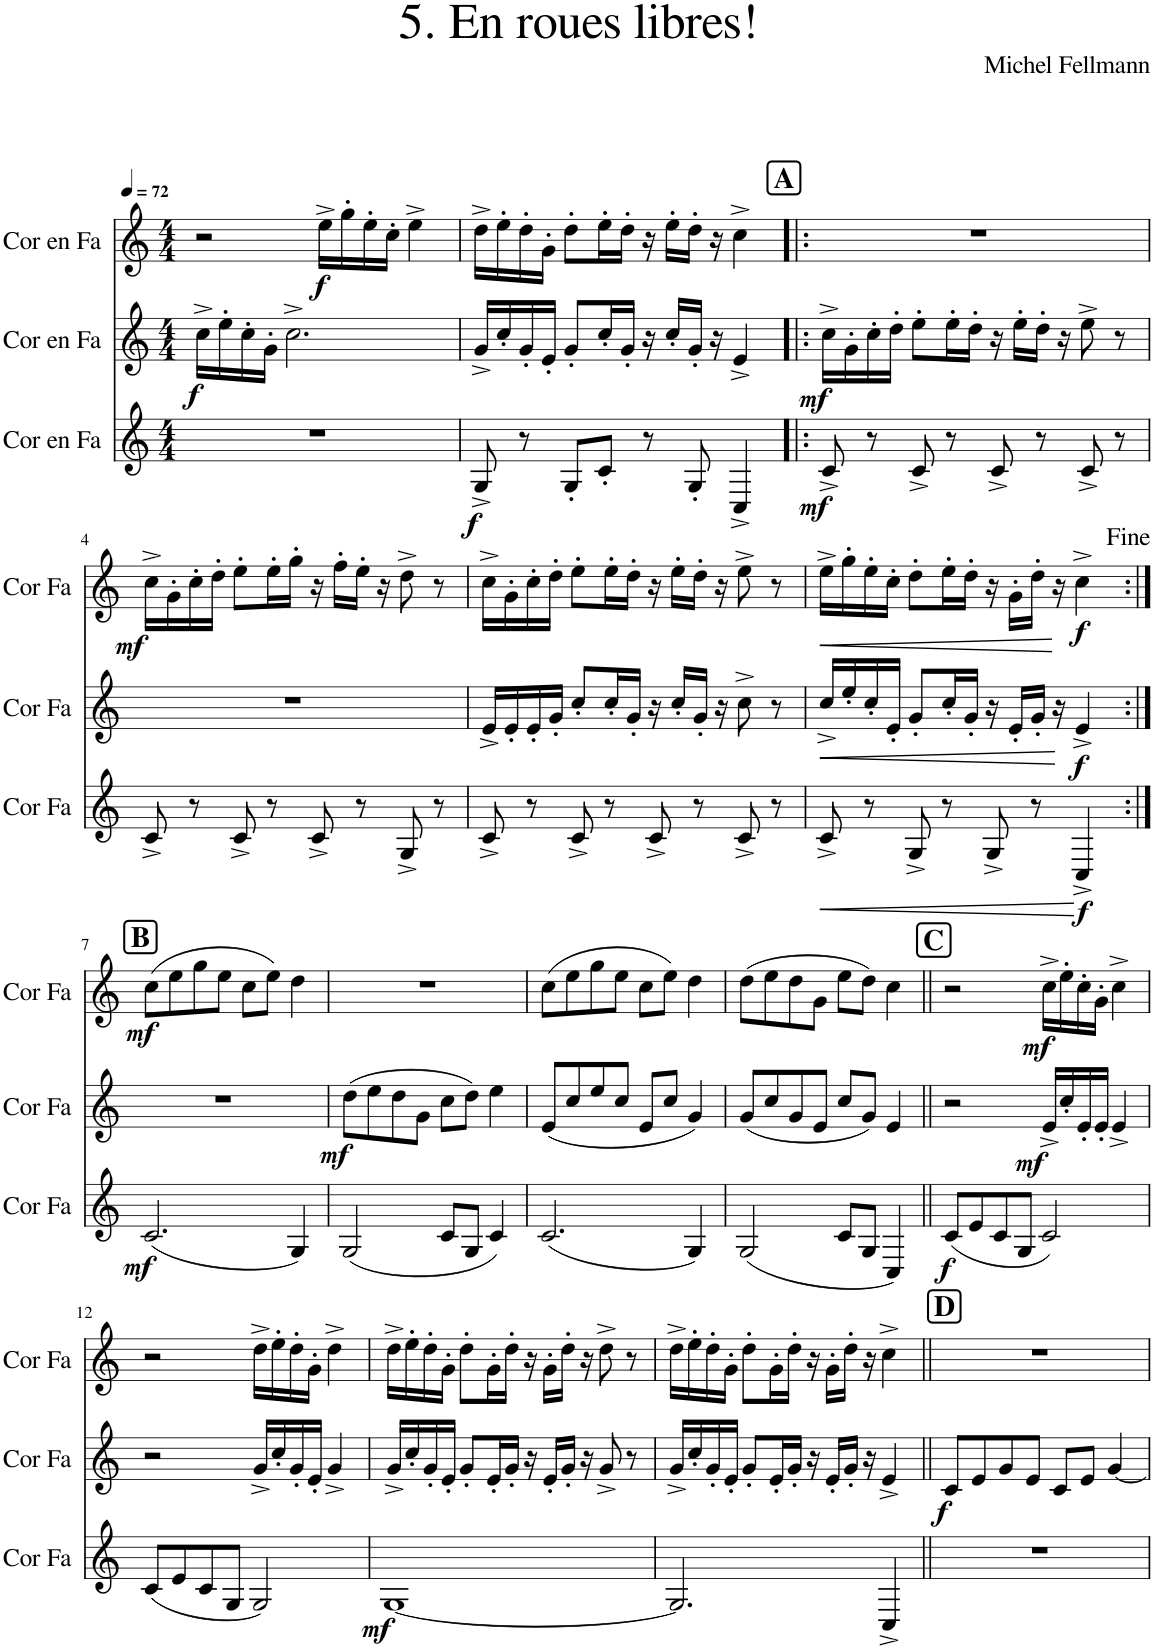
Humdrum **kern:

**kern	**dynam	**kern	**dynam	**kern	**dynam
*part3	*part3	*part2	*part2	*part1	*part1
*staff3	*staff3	*staff2	*staff2	*staff1	*staff1
*I"Cor en Fa	*	*I"Cor en Fa	*	*I"Cor en Fa	*
*I'Cor Fa	*	*I'Cor Fa	*	*I'Cor Fa	*
*clefG2	*	*clefG2	*	*clefG2	*
*Trd4c7	*	*Trd4c7	*	*Trd4c7	*
*k[]	*	*k[]	*	*k[]	*
*M4/4	*	*M4/4	*	*M4/4	*
*MM72	*	*MM72	*	*MM72	*
=1	=1	=1	=1	=1	=1
!	!	!	!LO:DY:b	!	!
1r	.	16cc^\LL	f	2r	.
.	.	16ee'\	.	.	.
.	.	16cc'\	.	.	.
.	.	16g'\JJ	.	.	.
.	.	2.cc^\	.	.	.
!	!	!	!	!	!LO:DY:b
.	.	.	.	16ee^\LL	f
.	.	.	.	16gg'\	.
.	.	.	.	16ee'\	.
.	.	.	.	16cc'\JJ	.
.	.	.	.	4ee^\	.
=2	=2	=2	=2	=2	=2
!	!LO:DY:b	!	!	!	!
8G^/	f	16g^/LL	.	16dd^\LL	.
.	.	16cc'/	.	16ee'\	.
8r	.	16g'/	.	16dd'\	.
.	.	16e'/JJ	.	16g'\JJ	.
8G'/L	.	8g'/L	.	8dd'\L	.
8c'/J	.	16cc'/L	.	16ee'\L	.
.	.	16g'/JJ	.	16dd'\JJ	.
8r	.	16r	.	16r	.
.	.	16cc'/LL	.	16ee'\LL	.
8G'/	.	16g'/JJ	.	16dd'\JJ	.
.	.	16r	.	16r	.
4C^/	.	4e^/	.	4cc^\	.
!!LO:REH:place=s1:a:B:cj:fs=14:t=A
=3!|:	=3!|:	=3!|:	=3!|:	=3!|:	=3!|:
!	!LO:DY:b	!	!LO:DY:b	!	!
8c^/	mf	16cc^\LL	mf	1r	.
.	.	16g'\	.	.	.
8r	.	16cc'\	.	.	.
.	.	16dd'\JJ	.	.	.
8c^/	.	8ee'\L	.	.	.
8r	.	16ee'\L	.	.	.
.	.	16dd'\JJ	.	.	.
8c^/	.	16r	.	.	.
.	.	16ee'\LL	.	.	.
8r	.	16dd'\JJ	.	.	.
.	.	16r	.	.	.
8c^/	.	8ee^\	.	.	.
8r	.	8r	.	.	.
!!LO:LB:g=z
=4	=4	=4	=4	=4	=4
!	!	!	!	!	!LO:DY:b
8c^/	.	1r	.	16cc^\LL	mf
.	.	.	.	16g'\	.
8r	.	.	.	16cc'\	.
.	.	.	.	16dd'\JJ	.
8c^/	.	.	.	8ee'\L	.
8r	.	.	.	16ee'\L	.
.	.	.	.	16gg'\JJ	.
8c^/	.	.	.	16r	.
.	.	.	.	16ff'\LL	.
8r	.	.	.	16ee'\JJ	.
.	.	.	.	16r	.
8G^/	.	.	.	8dd^\	.
8r	.	.	.	8r	.
=5	=5	=5	=5	=5	=5
8c^/	.	16e^/LL	.	16cc^\LL	.
.	.	16e'/	.	16g'\	.
8r	.	16e'/	.	16cc'\	.
.	.	16g'/JJ	.	16dd'\JJ	.
8c^/	.	8cc'/L	.	8ee'\L	.
8r	.	16cc'/L	.	16ee'\L	.
.	.	16g'/JJ	.	16dd'\JJ	.
8c^/	.	16r	.	16r	.
.	.	16cc'/LL	.	16ee'\LL	.
8r	.	16g'/JJ	.	16dd'\JJ	.
.	.	16r	.	16r	.
8c^/	.	8cc^\	.	8ee^\	.
8r	.	8r	.	8r	.
=6	=6	=6	=6	=6	=6
!	!LO:HP:b	!	!LO:HP:b	!	!LO:HP:b
8c^/	<	16cc^/LL	<	16ee^\LL	<
.	.	16ee'/	.	16gg'\	.
8r	.	16cc'/	.	16ee'\	.
.	.	16e'/JJ	.	16cc'\JJ	.
8G^/	.	8g'/L	.	8dd'\L	.
8r	.	16cc'/L	.	16ee'\L	.
.	.	16g'/JJ	.	16dd'\JJ	.
8G^/	.	16r	.	16r	.
.	.	16e'/LL	.	16g'\LL	.
8r	.	16g'/JJ	.	16dd'\JJ	.
.	.	16r	.	16r	.
!	!LO:DY:b	!	!LO:DY:b	!	!LO:DY:b
4C^/	f	4e^/	f	4cc^\	f
.	[	.	[	.	[
!!LO:LB:g=z
!!LO:REH:place=s1:a:B:cj:fs=14:t=B
=7:|!	=7:|!	=7:|!	=7:|!	=7:|!	=7:|!
!	!LO:DY:b	!	!	!	!LO:DY:b
(2.c/	mf	1r	.	(8cc\L	mf
.	.	.	.	8ee\	.
.	.	.	.	8gg\	.
.	.	.	.	8ee\J	.
.	.	.	.	8cc\L	.
.	.	.	.	8ee\J)	.
4G/)	.	.	.	4dd\	.
=8	=8	=8	=8	=8	=8
!	!	!	!LO:DY:b	!	!
(2G/	.	(8dd\L	mf	1r	.
.	.	8ee\	.	.	.
.	.	8dd\	.	.	.
.	.	8g\J	.	.	.
8c/L	.	8cc\L	.	.	.
8G/J	.	8dd\J)	.	.	.
4c/)	.	4ee\	.	.	.
=9	=9	=9	=9	=9	=9
(2.c/	.	(8e/L	.	(8cc\L	.
.	.	8cc/	.	8ee\	.
.	.	8ee/	.	8gg\	.
.	.	8cc/J	.	8ee\J	.
.	.	8e/L	.	8cc\L	.
.	.	8cc/J	.	8ee\J)	.
4G/)	.	4g/)	.	4dd\	.
=10	=10	=10	=10	=10	=10
(2G/	.	(8g/L	.	(8dd\L	.
.	.	8cc/	.	8ee\	.
.	.	8g/	.	8dd\	.
.	.	8e/J	.	8g\J	.
8c/L	.	8cc/L	.	8ee\L	.
8G/J	.	8g/J)	.	8dd\J)	.
4C/)	.	4e/	.	4cc\	.
!!LO:REH:place=s1:a:B:cj:fs=14:t=C
=11||	=11||	=11||	=11||	=11||	=11||
!	!LO:DY:b	!	!	!	!
(8c/L	f	2r	.	2r	.
8e/	.	.	.	.	.
8c/	.	.	.	.	.
8G/J	.	.	.	.	.
!	!	!	!LO:DY:b	!	!LO:DY:b
2c/)	.	16e^/LL	mf	16cc^\LL	mf
.	.	16cc'/	.	16ee'\	.
.	.	16e'/	.	16cc'\	.
.	.	16e'/JJ	.	16g'\JJ	.
.	.	4e^/	.	4cc^\	.
!!LO:LB:g=z
=12	=12	=12	=12	=12	=12
(8c/L	.	2r	.	2r	.
8e/	.	.	.	.	.
8c/	.	.	.	.	.
8G/J	.	.	.	.	.
2G/)	.	16g^/LL	.	16dd^\LL	.
.	.	16cc'/	.	16ee'\	.
.	.	16g'/	.	16dd'\	.
.	.	16e'/JJ	.	16g'\JJ	.
.	.	4g^/	.	4dd^\	.
=13	=13	=13	=13	=13	=13
!	!LO:DY:b	!	!	!	!
[1G	mf	16g^/LL	.	16dd^\LL	.
.	.	16cc'/	.	16ee'\	.
.	.	16g'/	.	16dd'\	.
.	.	16e'/JJ	.	16g'\JJ	.
.	.	8g'/L	.	8dd'\L	.
.	.	16e'/L	.	16g'\L	.
.	.	16g'/JJ	.	16dd'\JJ	.
.	.	16r	.	16r	.
.	.	16e'/LL	.	16g'\LL	.
.	.	16g'/JJ	.	16dd'\JJ	.
.	.	16r	.	16r	.
.	.	8g^/	.	8dd^\	.
.	.	8r	.	8r	.
=14	=14	=14	=14	=14	=14
2.G/]	.	16g^/LL	.	16dd^\LL	.
.	.	16cc'/	.	16ee'\	.
.	.	16g'/	.	16dd'\	.
.	.	16e'/JJ	.	16g'\JJ	.
.	.	8g'/L	.	8dd'\L	.
.	.	16e'/L	.	16g'\L	.
.	.	16g'/JJ	.	16dd'\JJ	.
.	.	16r	.	16r	.
.	.	16e'/LL	.	16g'\LL	.
.	.	16g'/JJ	.	16dd'\JJ	.
.	.	16r	.	16r	.
4C^/	.	4e^/	.	4cc^\	.
!!LO:REH:place=s1:a:B:cj:fs=14:t=D
=15||	=15||	=15||	=15||	=15||	=15||
!	!	!	!LO:DY:b	!	!
1r	.	8c/L	f	1r	.
.	.	8e/	.	.	.
.	.	8g/	.	.	.
.	.	8e/J	.	.	.
.	.	8c/L	.	.	.
.	.	8e/J	.	.	.
.	.	[4g/	.	.	.
=	=	=	=	=	=
*-	*-	*-	*-	*-	*-
